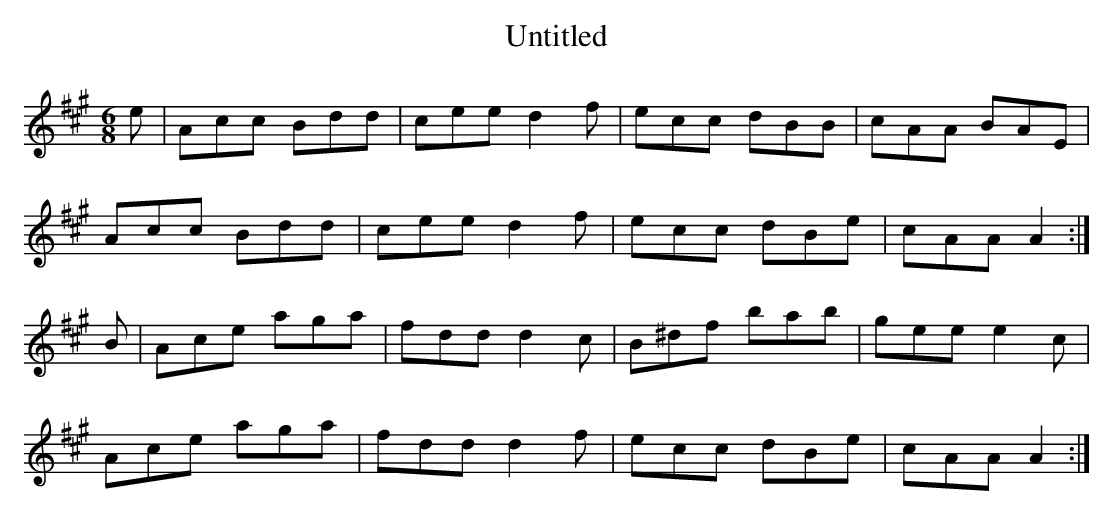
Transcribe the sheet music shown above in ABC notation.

X:1
T:Untitled
L:1/8
M:6/8
K:A
e|Acc Bdd|cee d2 f|ecc dBB|cAA BAE|
Acc Bdd|cee d2 f|ecc dBe|cAA A2:|
B|Ace aga|fdd d2 c|B^df bab|gee e2 c|
Ace aga|fdd d2 f|ecc dBe|cAA A2:|
